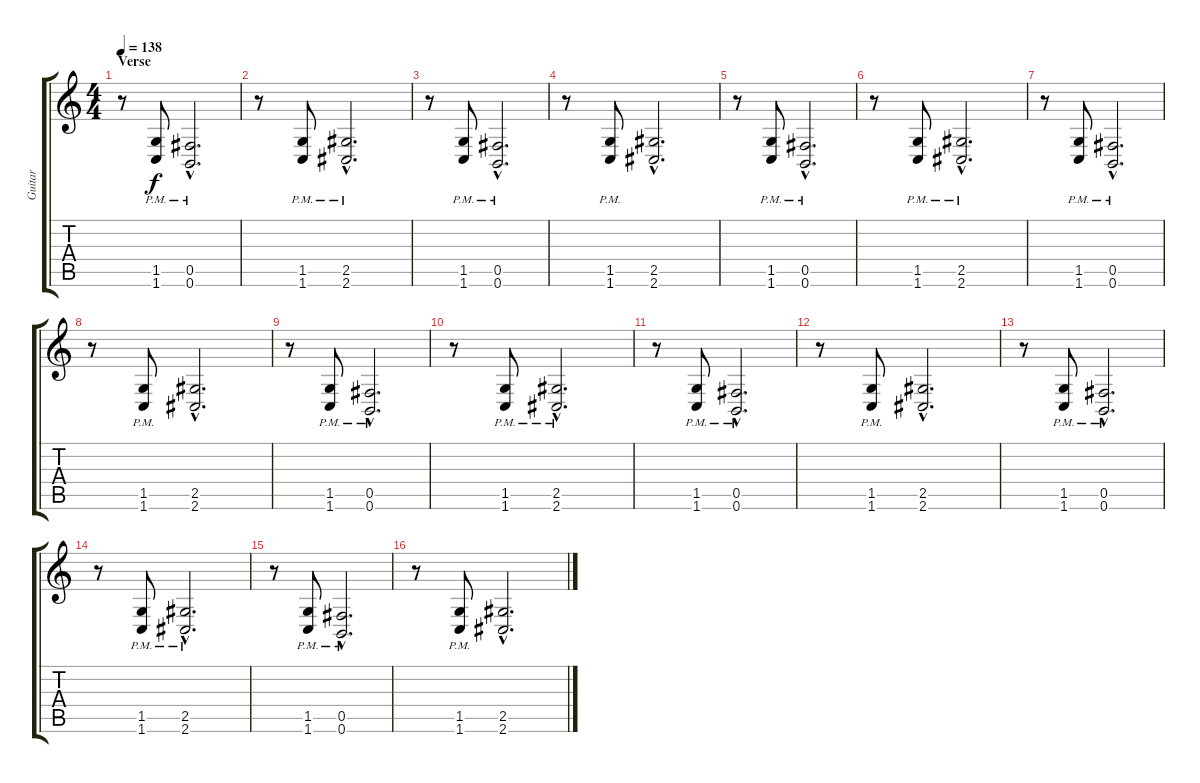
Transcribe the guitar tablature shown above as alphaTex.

\track ("Guitar" "Guitar") {instrument overdrivenguitar}
\staff {score tabs}
\tuning (Db4 Ab3 E3 B2 Gb2 B1) {hide}
\ts (4 4)
\section ("" "Verse")
\tempo 138
\clef g2
\ks c
r.8{dy f} (1.5{pm} 1.6{pm}).8 (0.5{hac pm} 0.6{hac pm}).2{d} |
r.8 (1.5{pm} 1.6{pm}).8 (2.5{hac pm} 2.6{hac pm}).2{d} |
r.8 (1.5{pm} 1.6{pm}).8 (0.5{hac pm} 0.6{hac pm}).2{d} |
r.8 (1.5{pm} 1.6{pm}).8 (2.5{hac} 2.6{hac}).2{d} |
r.8 (1.5{pm} 1.6{pm}).8 (0.5{hac pm} 0.6{hac pm}).2{d} |
r.8 (1.5{pm} 1.6{pm}).8 (2.5{hac pm} 2.6{hac pm}).2{d} |
r.8 (1.5{pm} 1.6{pm}).8 (0.5{hac pm} 0.6{hac pm}).2{d} |
r.8 (1.5{pm} 1.6{pm}).8 (2.5{hac} 2.6{hac}).2{d} |
r.8 (1.5{pm} 1.6{pm}).8 (0.5{hac pm} 0.6{hac pm}).2{d} |
r.8 (1.5{pm} 1.6{pm}).8 (2.5{hac pm} 2.6{hac pm}).2{d} |
r.8 (1.5{pm} 1.6{pm}).8 (0.5{hac pm} 0.6{hac pm}).2{d} |
r.8 (1.5{pm} 1.6{pm}).8 (2.5{hac} 2.6{hac}).2{d} |
r.8 (1.5{pm} 1.6{pm}).8 (0.5{hac pm} 0.6{hac pm}).2{d} |
r.8 (1.5{pm} 1.6{pm}).8 (2.5{hac pm} 2.6{hac pm}).2{d} |
r.8 (1.5{pm} 1.6{pm}).8 (0.5{hac pm} 0.6{hac pm}).2{d} |
r.8 (1.5{pm} 1.6{pm}).8 (2.5{hac} 2.6{hac}).2{d}
